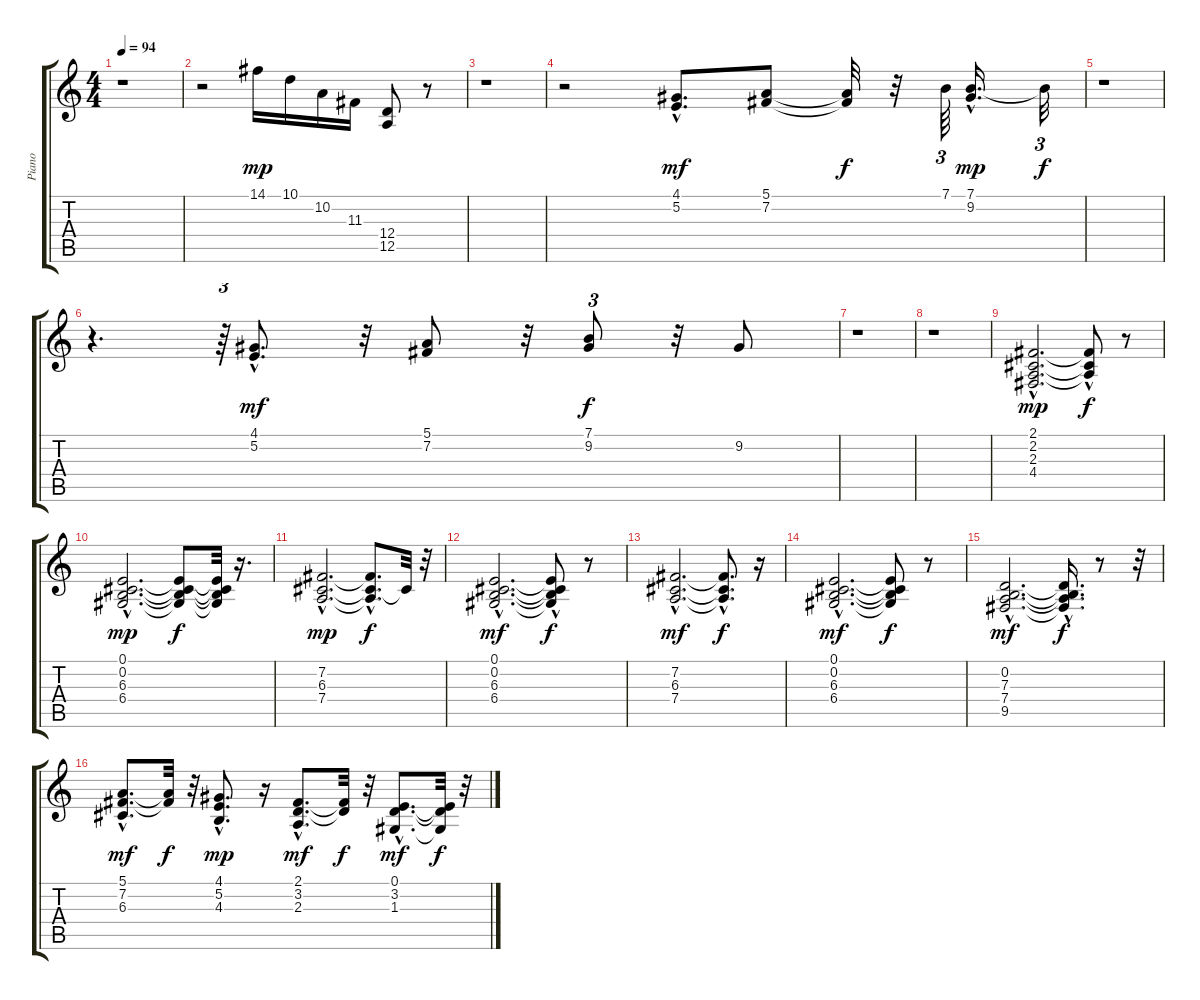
\track ("Piano" "Piano") {instrument acousticgrandpiano}
\staff {score tabs}
\tuning (E4 B3 G3 D3 A2 E2) {hide}
\ts (4 4)
\tempo 94
\clef g2
\ks c
r.1{dy fff} |
r.2 14.1.16{dy mp} 10.1.16 10.2.16 11.3.16 (12.4 12.5).8 r.8 |
r.1 |
r.2 (4.1{hac} 5.2).8{d dy mf} (5.1 7.2).8 (5.1{t} 7.2{t}).32{dy f} r.32 7.1.64{tu (3 2)} (7.1{hac} 9.2{hac}).16{d dy mp} 7.1{t}.32{tu (3 2) dy f} |
r.1 |
r.4{d} r.64{tu (3 2)} (4.1{hac} 5.2).8{d dy mf} r.32 (5.1 7.2).8 r.32 (7.1 9.2).8{tu (3 2) dy f} r.32 9.2.8 |
r.1 |
r.1 |
(2.1{hac} 2.2{hac} 2.3{hac} 4.4).2{d dy mp} (2.1{hac t} 2.2{t} 2.3{hac t}).8{dy f} r.8 |
(0.1{hac} 0.2{hac} 6.3{hac} 6.4{hac}).2{d dy mp} (0.1{t} 0.2{t} 6.3{t} 6.4{t}).8{dy f} (0.1{t} 0.2{t} 6.3{t} 6.4{t}).32 r.16{d} |
(7.2{hac} 6.3{hac} 7.4{hac}).2{d dy mp} (7.2{t} 6.3{hac t} 7.4{t}).8{d dy f} 6.3{t}.32 r.32 |
(0.1{hac} 0.2{hac} 6.3{hac} 6.4{hac}).2{d dy mf} (0.1{hac t} 0.2{hac t} 6.3{t} 6.4{t}).8{dy f} r.8 |
(7.2{hac} 6.3{hac} 7.4{hac}).2{d dy mf} (7.2{hac t} 6.3{hac t} 7.4{t}).8{d dy f} r.16 |
(0.1{hac} 0.2{hac} 6.3{hac} 6.4{hac}).2{d dy mf} (0.1{t} 0.2{t} 6.3{t} 6.4{t}).8{dy f} r.8 |
(0.2{hac} 7.3{hac} 7.4{hac} 9.5{hac}).2{d dy mf} (0.2{hac t} 7.3{hac t} 7.4{t} 9.5{t}).16{d dy f} r.8 r.32 |
(5.1{hac} 7.2{hac} 6.3{hac}).8{d dy mf} (5.1{t} 7.2{t}).32{dy f} r.32 (4.1{hac} 5.2{hac} 4.3{hac}).8{d dy mp} r.16 (2.1{hac} 3.2{hac} 2.3{hac}).8{d dy mf} (2.1{t} 3.2{t}).32{dy f} r.32 (0.1{hac} 3.2{hac} 1.3{hac}).8{d dy mf} (0.1{t} 3.2{t} 1.3{t}).32{dy f} r.32
